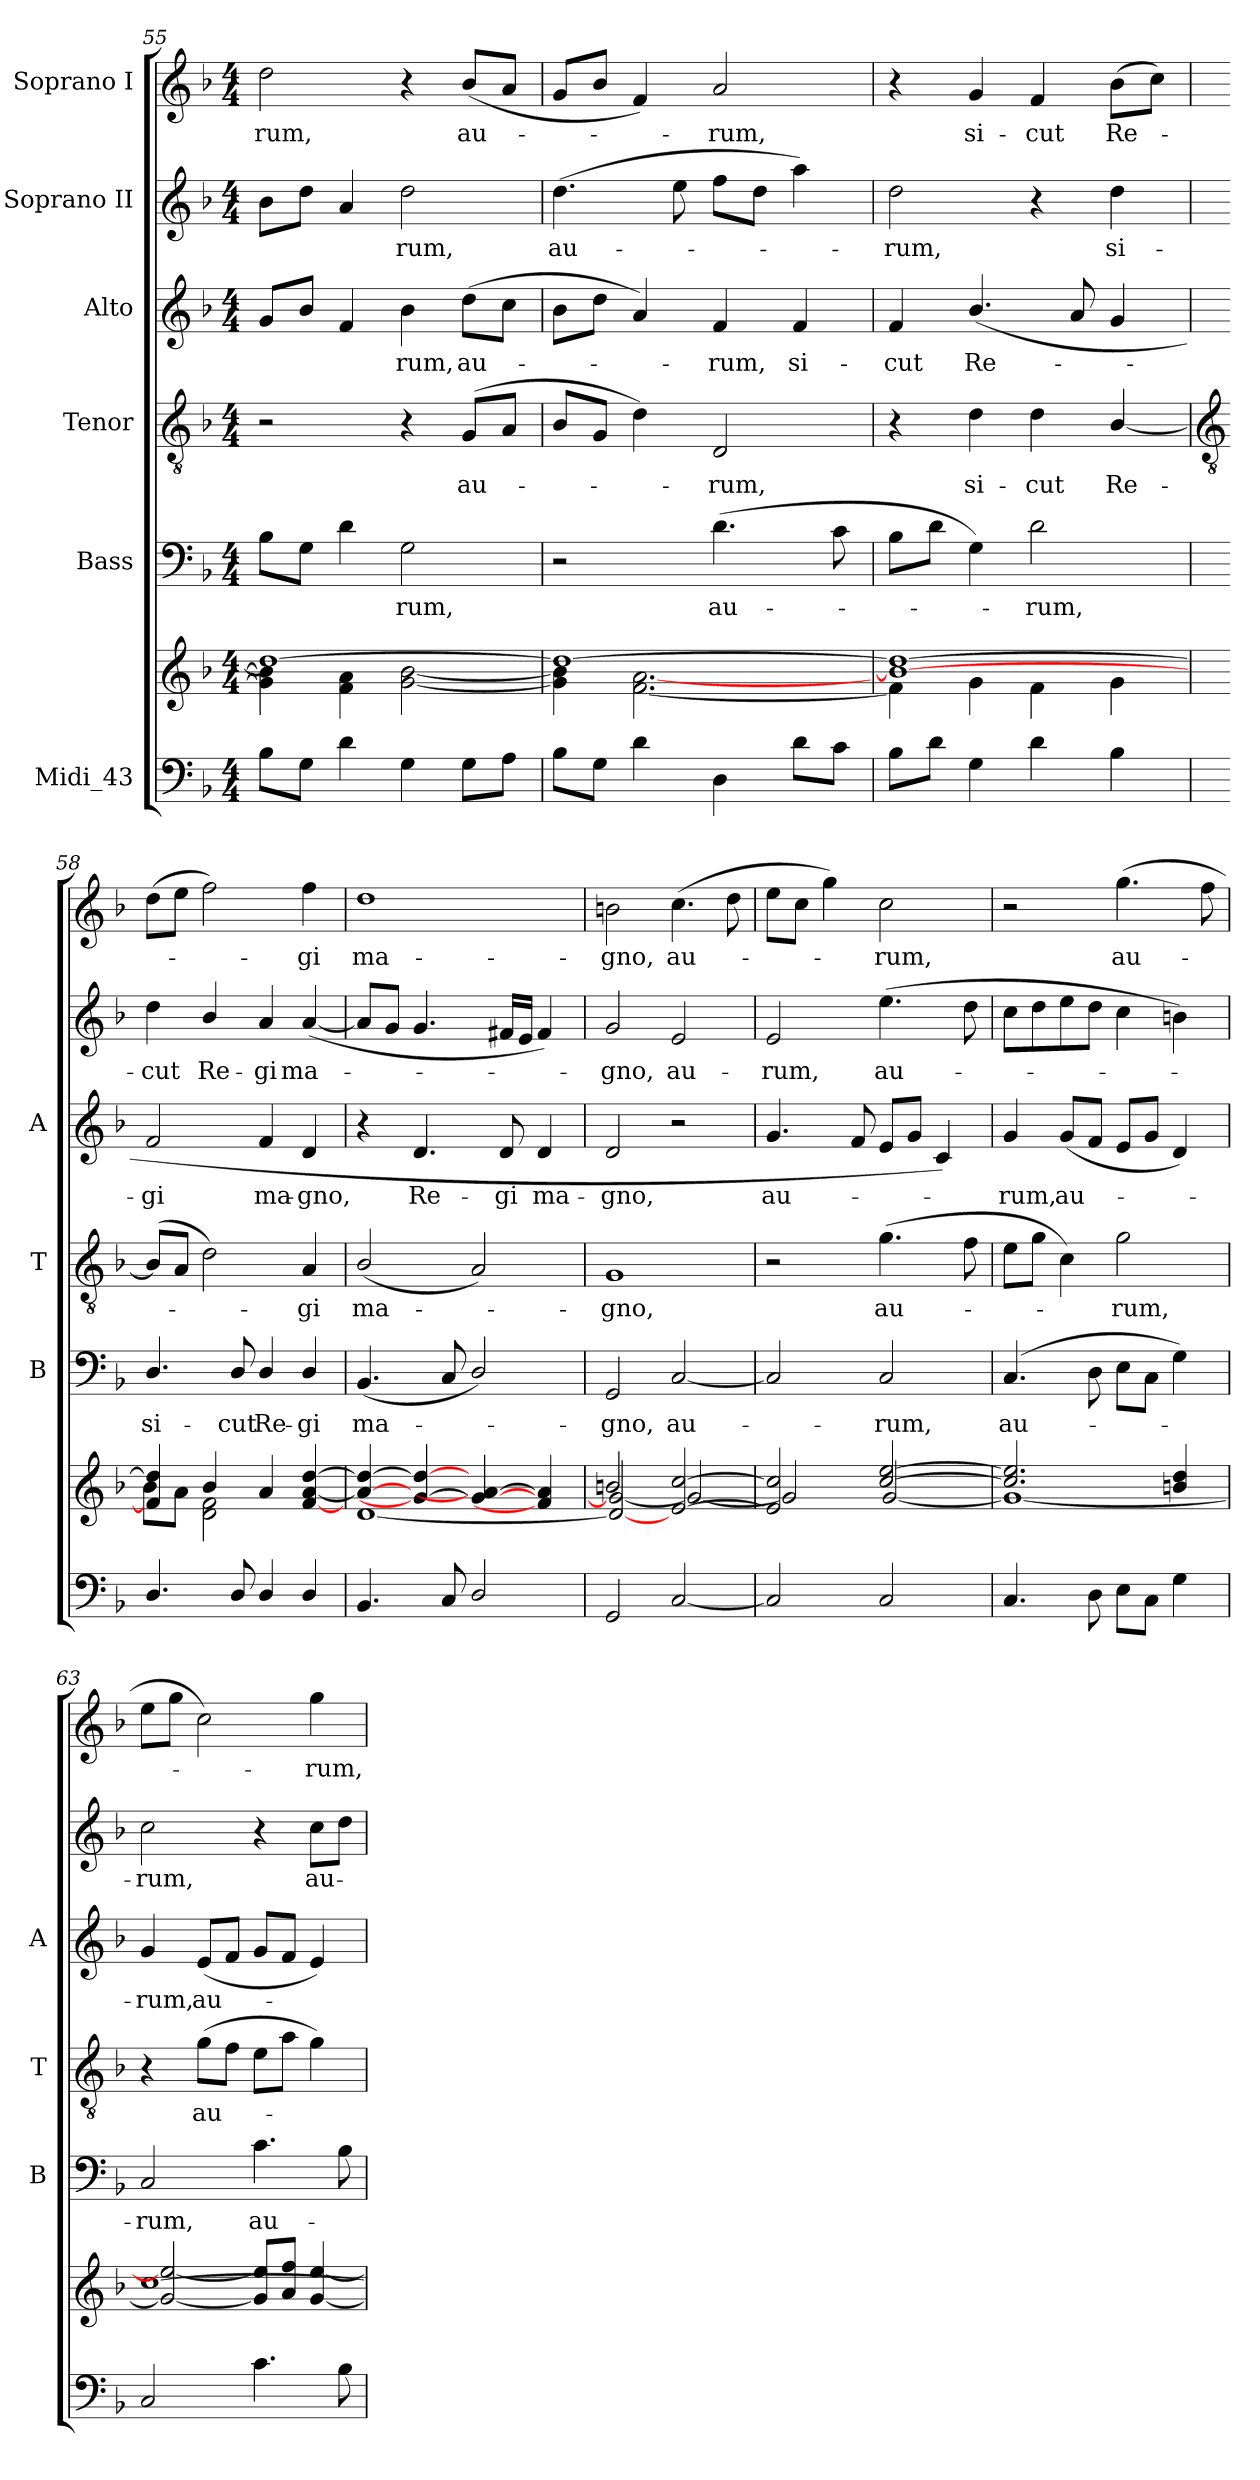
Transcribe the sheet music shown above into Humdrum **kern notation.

**kern	**kern	**kern	**text	**kern	**text	**kern	**text	**kern	**text	**kern	**text
*part6	*part6	*part5	*part5	*part4	*part4	*part3	*part3	*part2	*part2	*part1	*part1
*staff7	*staff6	*staff5	*staff5	*staff4	*staff4	*staff3	*staff3	*staff2	*staff2	*staff1	*staff1
*I"Midi_43	*	*I"Bass	*	*I"Tenor	*	*I"Alto	*	*I"Soprano II	*	*I"Soprano I	*
*	*	*I'B	*	*I'T	*	*I'A	*	*	*	*	*
*clefF4	*clefG2	*clefF4	*	*clefGv2	*	*clefG2	*	*clefG2	*	*clefG2	*
*k[b-]	*k[b-]	*k[b-]	*	*k[b-]	*	*k[b-]	*	*k[b-]	*	*k[b-]	*
*F:	*F:	*F:	*	*F:	*	*F:	*	*F:	*	*F:	*
*M4/4	*M4/4	*M4/4	*	*M4/4	*	*M4/4	*	*M4/4	*	*M4/4	*
=55	=55	=55	=55	=55	=55	=55	=55	=55	=55	=55	=55
*	*^	*	*	*	*	*	*	*	*	*	*
!	!	!	!	!	!	!	!	!	!	!	!	!LO:LY:b
8B-L	1dd/_	4g\] 4b-\]	8B-L	.	2r	.	8gL	.	8b-L	.	2dd	rum,
8GJ	.	.	8GJ	.	.	.	8b-J	.	8ddJ	.	.	.
4d	.	4f\ 4a\	4d	.	.	.	4f	.	4a	.	.	.
!	!	!	!	!LO:LY:b	!	!	!	!LO:LY:b	!	!LO:LY:b	!	!
4G	.	[2g\ [2b-\	2G	rum,	4r	.	4b-	rum,	2dd	rum,	4r	.
!	!	!	!	!	!	!LO:LY:b	!	!LO:LY:b	!	!	!	!LO:LY:b
8GL	.	.	.	.	(<8GL	au-	(>8ddL	au-	.	.	(<8b-L	au-
8AJ	.	.	.	.	8AJ	.	8ccJ	.	.	.	8aJ	.
=56	=56	=56	=56	=56	=56	=56	=56	=56	=56	=56	=56	=56
!	!	!	!	!	!	!	!	!	!	!LO:LY:b	!	!
8B-L	1dd/_	4g\] 4b-\]	2r	.	8B-L	.	8b-L	.	(>4.dd	au-	8gL	.
8GJ	.	.	.	.	8GJ	.	8ddJ	.	.	.	8b-J	.
4d	.	[2.f\ [2.a\	.	.	4d)	.	4a)	.	.	.	4f)	.
.	.	.	.	.	.	.	.	.	8ee	.	.	.
!	!	!	!	!LO:LY:b	!	!LO:LY:b	!	!LO:LY:b	!	!	!	!LO:LY:b
4D	.	.	(>4.d	au-	2D	rum,	4f	rum,	8ffL	.	2a	rum,
.	.	.	.	.	.	.	.	.	8ddJ	.	.	.
!	!	!	!	!	!	!	!	!LO:LY:b	!	!	!	!
8dL	.	.	.	.	.	.	4f	si-	4aa)	.	.	.
8cJ	.	.	8c	.	.	.	.	.	.	.	.	.
=57	=57	=57	=57	=57	=57	=57	=57	=57	=57	=57	=57	=57
!	!	!	!	!	!	!	!	!LO:LY:b	!	!LO:LY:b	!	!
8B-L	1b-/_ 1dd/_	4f\]	8B-L	.	4r	.	4f	-cut	2dd	rum,	4r	.
8dJ	.	.	8dJ	.	.	.	.	.	.	.	.	.
!	!	!	!	!	!	!LO:LY:b	!	!LO:LY:b	!	!	!	!LO:LY:b
4G	.	4g\	4G)	.	4d	si-	(<4.b-/	Re-	.	.	4g	si-
!	!	!	!	!LO:LY:b	!	!LO:LY:b	!	!	!	!	!	!LO:LY:b
4d	.	4f\	2d	rum,	4d	-cut	.	.	4r	.	4f	-cut
.	.	.	.	.	.	.	8a	.	.	.	.	.
!	!	!	!	!	!	!LO:LY:b	!	!	!	!LO:LY:b	!	!LO:LY:b
4B-	.	4g\	.	.	[4B-/	Re-	4g	.	4dd	si-	(>8b-L	Re-
.	.	.	.	.	.	.	.	.	.	.	8ccJ)	.
!!LO:LB:g=z
=58	=58	=58	=58	=58	=58	=58	=58	=58	=58	=58	=58	=58
*	*	*	*	*	*clefGv2	*	*	*	*	*	*	*
!	!	!	!	!LO:LY:b	!	!	!	!LO:LY:b	!	!LO:LY:b	!	!
4.D/	4f/] 4dd/]	8b-\L	4.D/	si-	(<8B-L]	.	2f	gi	4dd	-cut	(>8ddL	.
.	.	8a\J	.	.	8AJ	.	.	.	.	.	8eeJ	.
!	!	!	!	!	!	!	!	!	!	!LO:LY:b	!	!
.	4b-/	2d\ 2f\	.	.	2d)	.	.	.	4b-/	Re-	2ff)	.
!	!	!	!	!LO:LY:b	!	!	!	!	!	!	!	!
8D/	.	.	8D/	-cut	.	.	.	.	.	.	.	.
!	!	!	!	!LO:LY:b	!	!	!	!LO:LY:b	!	!LO:LY:b	!	!
4D/	4a/	.	4D/	Re-	.	.	4f	ma-	4a	-gi	.	.
!	!	!	!	!LO:LY:b	!	!LO:LY:b	!	!LO:LY:b	!	!LO:LY:b	!	!LO:LY:b
4D/	[4f/ [4a/ [4dd/	4ryy	4D/	-gi	4A	gi	4d	-gno,	(<[4a	ma-	4ff	gi
=59	=59	=59	=59	=59	=59	=59	=59	=59	=59	=59	=59	=59
!	!	!	!	!LO:LY:b	!	!LO:LY:b	!	!	!	!	!	!LO:LY:b
4.BB-	4a/_ 4dd/_	[1d\	(<4.BB-	ma-	(<2B-/	ma-	4r	.	8aL]	.	1dd	ma-
.	.	.	.	.	.	.	.	.	8gJ	.	.	.
!	!	!	!	!	!	!	!	!LO:LY:b	!	!	!	!
.	4g/_ 4dd/_	.	.	.	.	.	4.d	Re-	4.g	.	.	.
8C	.	.	8C	.	.	.	.	.	.	.	.	.
2D/	4g/_ 4a/_	.	2D/)	.	2A)	.	.	.	.	.	.	.
!	!	!	!	!	!	!	!	!LO:LY:b	!	!	!	!
.	.	.	.	.	.	.	8d	-gi	16f#XLL	.	.	.
.	.	.	.	.	.	.	.	.	16eJJ	.	.	.
!	!	!	!	!	!	!	!	!LO:LY:b	!	!	!	!
.	4f#/] 4a/]	.	.	.	.	.	4d	ma-	4f#)	.	.	.
=60	=60	=60	=60	=60	=60	=60	=60	=60	=60	=60	=60	=60
!	!	!	!	!LO:LY:b	!	!LO:LY:b	!	!LO:LY:b	!	!LO:LY:b	!	!LO:LY:b
2GG	2bn/	2d/_ 2g/_	2GG	gno,	1G	gno,	2d	-gno,	2g	gno,	2bn	-gno,
!	!	!	!	!LO:LY:b	!	!	!	!	!	!LO:LY:b	!	!LO:LY:b
[2C	[2e/ [2cc/	2g/_	[2C	au-	.	.	2r	.	2e	au-	(>4.cc	au-
.	.	.	.	.	.	.	.	.	.	.	8dd	.
=61	=61	=61	=61	=61	=61	=61	=61	=61	=61	=61	=61	=61
!	!	!	!	!	!	!	!	!LO:LY:b	!	!LO:LY:b	!	!
2C]	2e/] 2cc/]	2g/]	2C]	.	2r	.	4.g	au-	2e	-rum,	8eeL	.
.	.	.	.	.	.	.	.	.	.	.	8ccJ	.
.	.	.	.	.	.	.	.	.	.	.	4gg)	.
.	.	.	.	.	.	.	8f	.	.	.	.	.
!	!	!	!	!LO:LY:b	!	!LO:LY:b	!	!	!	!LO:LY:b	!	!LO:LY:b
2C	[2cc/ [2ee/	[2g/	2C	rum,	(>4.g	au-	8eL	.	(>4.ee	au-	2cc	rum,
.	.	.	.	.	.	.	8gJ	.	.	.	.	.
.	.	.	.	.	.	.	4c)	.	.	.	.	.
.	.	.	.	.	8f	.	.	.	8dd	.	.	.
=62	=62	=62	=62	=62	=62	=62	=62	=62	=62	=62	=62	=62
!	!	!	!	!LO:LY:b	!	!	!	!LO:LY:b	!	!	!	!
4.C	2.cc/] 2.ee/]	1g\_	(>4.C	au-	8eL	.	4g	rum,	8ccL	.	2r	.
.	.	.	.	.	8gJ	.	.	.	8dd	.	.	.
!	!	!	!	!	!	!	!	!LO:LY:b	!	!	!	!
.	.	.	.	.	4c)	.	(<8gL	au-	8ee	.	.	.
8D	.	.	8D	.	.	.	8fJ	.	8ddJ	.	.	.
!	!	!	!	!	!	!LO:LY:b	!	!	!	!	!	!LO:LY:b
8EL	.	.	8EL	.	2g	rum,	8eL	.	4cc	.	(>4.gg	au-
8CJ	.	.	8CJ	.	.	.	8gJ	.	.	.	.	.
4G	4bn/ 4dd/	.	4G)	.	.	.	4d)	.	4bn)	.	.	.
.	.	.	.	.	.	.	.	.	.	.	8ff	.
=63	=63	=63	=63	=63	=63	=63	=63	=63	=63	=63	=63	=63
!	!	!	!	!LO:LY:b	!	!	!	!LO:LY:b	!	!LO:LY:b	!	!
2C	[1cc/	2g/_ 2ee/_	2C	rum,	4r	.	4g	rum,	2cc	rum,	8eeL	.
.	.	.	.	.	.	.	.	.	.	.	8ggJ	.
!	!	!	!	!	!	!LO:LY:b	!	!LO:LY:b	!	!	!	!
.	.	.	.	.	(>8gL	au-	(<8eL	au-	.	.	2cc)	.
.	.	.	.	.	8fJ	.	8fJ	.	.	.	.	.
!	!	!	!	!LO:LY:b	!	!	!	!	!	!	!	!
4.c	.	8g/] 8ee/]L	4.c	au-	8eL	.	8gL	.	4r	.	.	.
.	.	8a/ 8ff/J	.	.	8aJ	.	8fJ	.	.	.	.	.
!	!	!	!	!	!	!	!	!	!	!LO:LY:b	!	!LO:LY:b
.	.	[4g/ [4ee/	.	.	4g)	.	4e)	.	8ccL	au-	4gg	rum,
8B-	.	.	8B-	.	.	.	.	.	8ddJ	.	.	.
*	*v	*v	*	*	*	*	*	*	*	*	*	*
=	=	=	=	=	=	=	=	=	=	=	=
*-	*-	*-	*-	*-	*-	*-	*-	*-	*-	*-	*-
